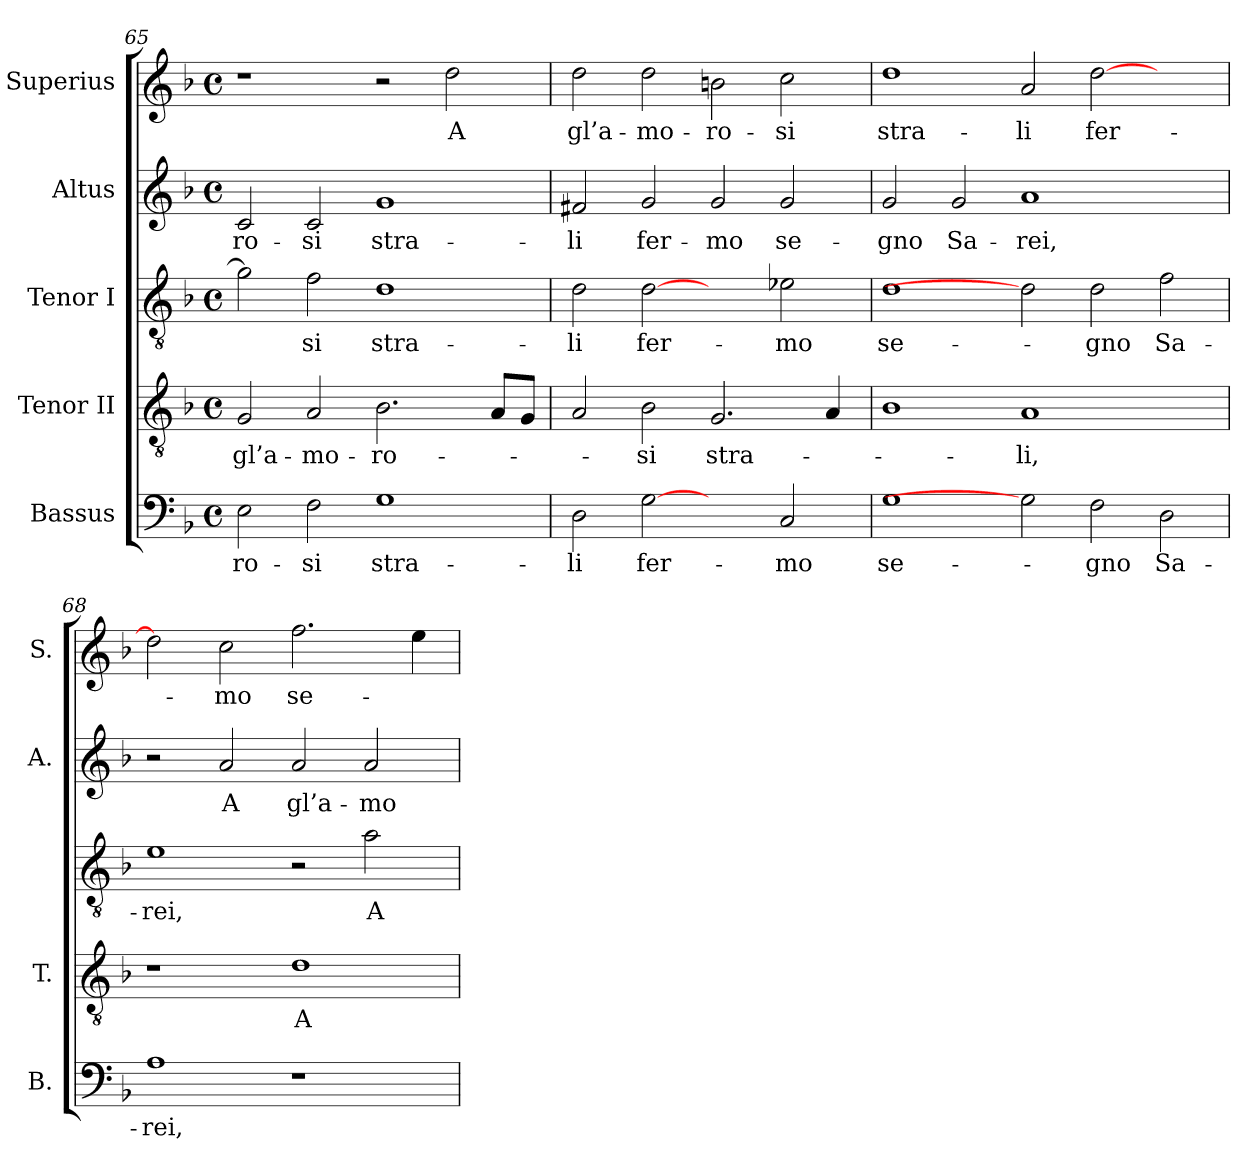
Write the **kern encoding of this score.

**kern	**text	**kern	**text	**kern	**text	**kern	**text	**kern	**text
*part5	*part5	*part4	*part4	*part3	*part3	*part2	*part2	*part1	*part1
*staff5	*staff5	*staff4	*staff4	*staff3	*staff3	*staff2	*staff2	*staff1	*staff1
*I"Bassus	*	*I"Tenor II	*	*I"Tenor I	*	*I"Altus	*	*I"Superius	*
*I'B.	*	*I'T.	*	*	*	*I'A.	*	*I'S.	*
*clefF4	*	*clefGv2	*	*clefGv2	*	*clefG2	*	*clefG2	*
*	*	*ITrd7c12	*	*	*	*	*	*	*
*k[b-]	*	*k[b-]	*	*k[b-]	*	*k[b-]	*	*k[b-]	*
*F:	*	*F:	*	*F:	*	*F:	*	*F:	*
*M4/4	*	*M4/4	*	*M4/4	*	*M4/4	*	*M4/4	*
*met(c)	*	*met(c)	*	*met(c)	*	*met(c)	*	*met(c)	*
=65	=65	=65	=65	=65	=65	=65	=65	=65	=65
!	!LO:LY:b:color=#000000	!	!	!	!	!	!	!	!
!	!	!	!LO:LY:b:color=#000000	!	!	!	!	!	!
!	!	!	!	!	!	!	!LO:LY:b:color=#000000	!	!
2Ei\	-ro-	2GGi/	gl’a-	2gi\]	.	2ci/	-ro-	1r	.
!	!LO:LY:b:color=#000000	!	!	!	!	!	!	!	!
!	!	!	!LO:LY:b:color=#000000	!	!	!	!	!	!
!	!	!	!	!	!LO:LY:b:color=#000000	!	!	!	!
!	!	!	!	!	!	!	!LO:LY:b:color=#000000	!	!
2Fi\	-si	2AAi/	-mo-	2fi\	-si	2ci/	-si	.	.
!	!LO:LY:b:color=#000000	!	!	!	!	!	!	!	!
!	!	!	!LO:LY:b:color=#000000	!	!	!	!	!	!
!	!	!	!	!	!LO:LY:b:color=#000000	!	!	!	!
!	!	!	!	!	!	!	!LO:LY:b:color=#000000	!	!
1Gi	stra-	2.BB-i\	-ro-	1di	stra-	1gi	stra-	2r	.
!	!	!	!	!	!	!	!	!	!LO:LY:b:color=#000000
.	.	.	.	.	.	.	.	2ddi\	A
.	.	8AAi/L	.	.	.	.	.	.	.
.	.	8GGi/J	.	.	.	.	.	.	.
=66	=66	=66	=66	=66	=66	=66	=66	=66	=66
!	!LO:LY:b:color=#000000	!	!	!	!	!	!	!	!
!	!	!	!	!	!LO:LY:b:color=#000000	!	!	!	!
!	!	!	!	!	!	!	!LO:LY:b:color=#000000	!	!
!	!	!	!	!	!	!	!	!	!LO:LY:b:color=#000000
2Di\	-li	2AAi/	.	2di\	-li	2f#Xi/	-li	2ddi\	gl’a-
!	!LO:LY:b:color=#000000	!	!	!	!	!	!	!	!
!	!	!	!LO:LY:b:color=#000000	!	!	!	!	!	!
!	!	!	!	!	!LO:LY:b:color=#000000	!	!	!	!
!	!	!	!	!	!	!	!LO:LY:b:color=#000000	!	!
!	!	!	!	!	!	!	!	!	!LO:LY:b:color=#000000
[2Gi	fer-	2BB-i\	-si	[2di	fer-	2gi/	fer-	2ddi\	-mo-
!	!	!	!LO:LY:b:color=#000000	!	!	!	!	!	!
!	!	!	!	!	!	!	!LO:LY:b:color=#000000	!	!
!	!	!	!	!	!	!	!	!	!LO:LY:b:color=#000000
2ryy	.	2.GGi/	stra-	2ryy	.	2gi/	-mo	2bni\	-ro-
!	!LO:LY:b:color=#000000	!	!	!	!	!	!	!	!
!	!	!	!	!	!LO:LY:b:color=#000000	!	!	!	!
!	!	!	!	!	!	!	!LO:LY:b:color=#000000	!	!
!	!	!	!	!	!	!	!	!	!LO:LY:b:color=#000000
2Ci/	-mo	.	.	2e-Xi\	-mo	2gi/	se-	2cci\	-si
.	.	4AAi/	.	.	.	.	.	.	.
=67	=67	=67	=67	=67	=67	=67	=67	=67	=67
!	!LO:LY:b:color=#000000	!	!	!	!	!	!	!	!
!	!	!	!	!	!LO:LY:b:color=#000000	!	!	!	!
!	!	!	!	!	!	!	!LO:LY:b:color=#000000	!	!
!	!	!	!	!	!	!	!	!	!LO:LY:b:color=#000000
1Gi	se-	1BB-i	.	1di	se-	2gi/	-gno	1ddi	stra-
!	!	!	!	!	!	!	!LO:LY:b:color=#000000	!	!
.	.	.	.	.	.	2gi/	Sa-	.	.
!	!	!	!LO:LY:b:color=#000000	!	!	!	!	!	!
!	!	!	!	!	!	!	!LO:LY:b:color=#000000	!	!
!	!	!	!	!	!	!	!	!	!LO:LY:b:color=#000000
2Gi]	.	1AAi	-li,	2di]	.	1ai	-rei,	2ai/	-li
!	!LO:LY:b:color=#000000	!	!	!	!	!	!	!	!
!	!	!	!	!	!LO:LY:b:color=#000000	!	!	!	!
!	!	!	!	!	!	!	!	!	!LO:LY:b:color=#000000
2Fi\	-gno	.	.	2di\	-gno	.	.	[>2ddi\	fer-
!	!LO:LY:b:color=#000000	!	!	!	!	!	!	!	!
!	!	!	!	!	!LO:LY:b:color=#000000	!	!	!	!
2Di\	Sa-	2ryy	.	2fi\	Sa-	2ryy	.	2ryy	.
=68	=68	=68	=68	=68	=68	=68	=68	=68	=68
!	!LO:LY:b:color=#000000	!	!	!	!	!	!	!	!
!	!	!	!	!	!LO:LY:b:color=#000000	!	!	!	!
1Ai	-rei,	1r	.	1ei	-rei,	2r	.	2ddi\]	.
!	!	!	!	!	!	!	!LO:LY:b:color=#000000	!	!
!	!	!	!	!	!	!	!	!	!LO:LY:b:color=#000000
.	.	.	.	.	.	2ai/	A	2cci\	-mo
!	!	!	!LO:LY:b:color=#000000	!	!	!	!	!	!
!	!	!	!	!	!	!	!LO:LY:b:color=#000000	!	!
!	!	!	!	!	!	!	!	!	!LO:LY:b:color=#000000
1r	.	1Di	A	2r	.	2ai/	gl’a-	2.ffi\	se-
!	!	!	!	!	!LO:LY:b:color=#000000	!	!	!	!
!	!	!	!	!	!	!	!LO:LY:b:color=#000000	!	!
.	.	.	.	2ai\	A	2ai/	-mo-	.	.
.	.	.	.	.	.	.	.	4eei\	.
=	=	=	=	=	=	=	=	=	=
*-	*-	*-	*-	*-	*-	*-	*-	*-	*-
